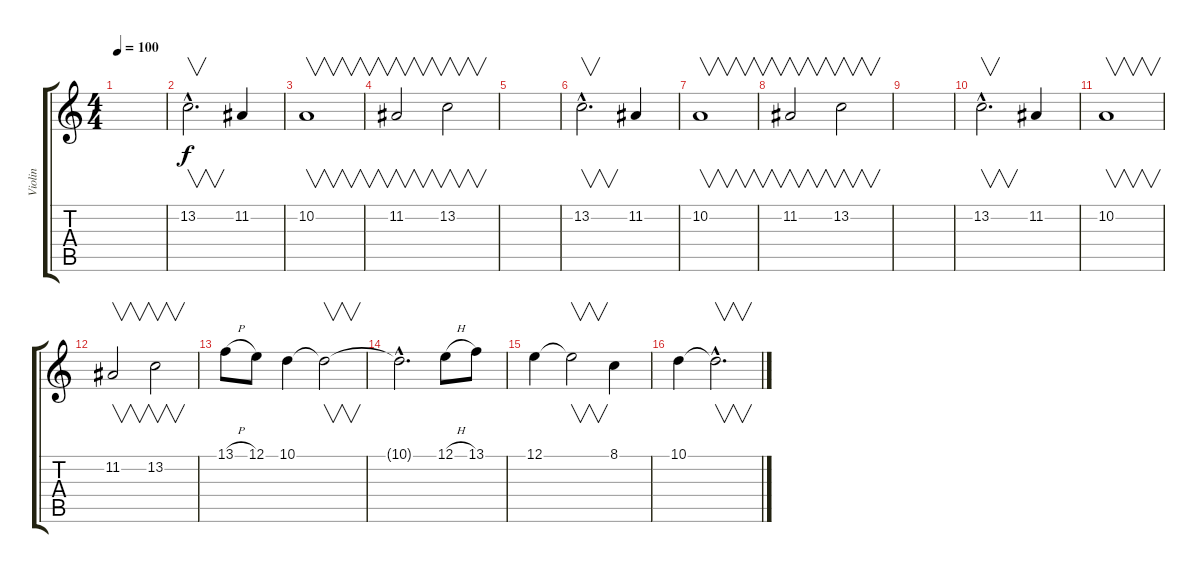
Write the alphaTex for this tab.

\track ("Violin" "Violin") {instrument violin}
\staff {score tabs}
\tuning (E4 B3 G3 D3 A2 E2) {hide}
\ts (4 4)
\tempo 100
\clef g2
\ks c
|
13.2{hac}.2{v d} 11.2.4 |
10.2.1{v} |
11.2.2{v} 13.2.2{v} |
|
13.2{hac}.2{v d} 11.2.4 |
10.2.1{v} |
11.2.2{v} 13.2.2{v} |
|
13.2{hac}.2{v d} 11.2.4 |
10.2.1{v} |
11.2.2{v} 13.2.2{v} |
13.1{h}.8 12.1.8 10.1.4 10.1{t}.2{v} |
10.1{hac t}.2{d} 12.1{h}.8 13.1.8 |
12.1.4 12.1{t}.2{v} 8.1.4 |
10.1.4 10.1{hac t}.2{v d}
